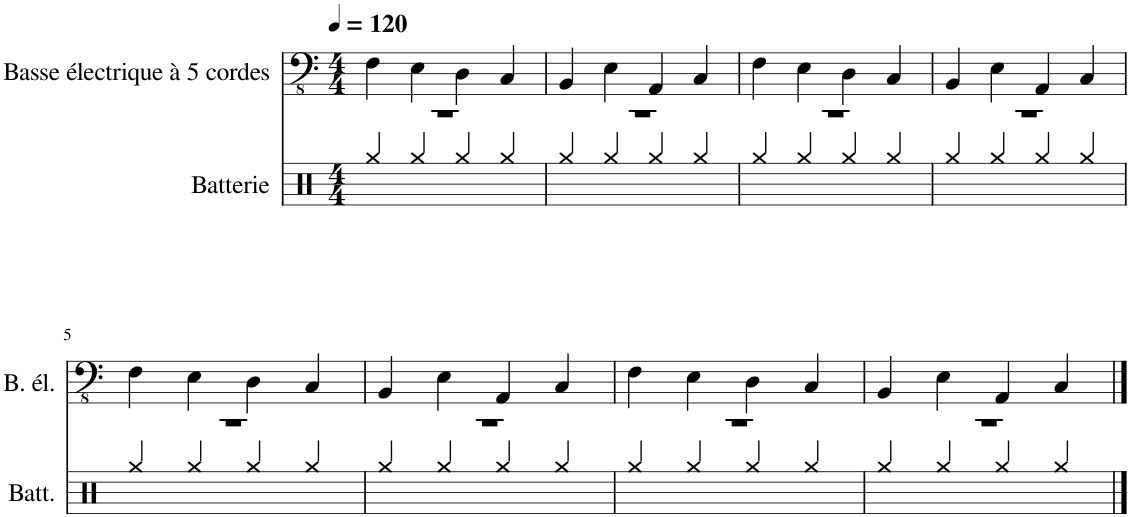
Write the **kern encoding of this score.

**kern	**kern
*part2	*part1
*staff2	*staff1
*I"Batterie	*I"Basse électrique à 5 cordes
*I'Batt.	*I'B. él.
*clefX	*clefFv4
*k[]	*k[]
*M4/4	*M4/4
*MM120	*MM120
=1	=1
*^	*
1r	4Rgg/	4FF\
.	4Rgg/	4EE\
.	4Rgg/	4DD\
.	4Rgg/	4CC/
=2	=2	=2
1r	4Rgg/	4BBB/
.	4Rgg/	4EE\
.	4Rgg/	4AAA/
.	4Rgg/	4CC/
=3	=3	=3
1r	4Rgg/	4FF\
.	4Rgg/	4EE\
.	4Rgg/	4DD\
.	4Rgg/	4CC/
=4	=4	=4
1r	4Rgg/	4BBB/
.	4Rgg/	4EE\
.	4Rgg/	4AAA/
.	4Rgg/	4CC/
!!LO:LB:g=z
=5	=5	=5
1r	4Rgg/	4FF\
.	4Rgg/	4EE\
.	4Rgg/	4DD\
.	4Rgg/	4CC/
=6	=6	=6
1r	4Rgg/	4BBB/
.	4Rgg/	4EE\
.	4Rgg/	4AAA/
.	4Rgg/	4CC/
=7	=7	=7
1r	4Rgg/	4FF\
.	4Rgg/	4EE\
.	4Rgg/	4DD\
.	4Rgg/	4CC/
=8	=8	=8
1r	4Rgg/	4BBB/
.	4Rgg/	4EE\
.	4Rgg/	4AAA/
.	4Rgg/	4CC/
*v	*v	*
==	==
*-	*-
